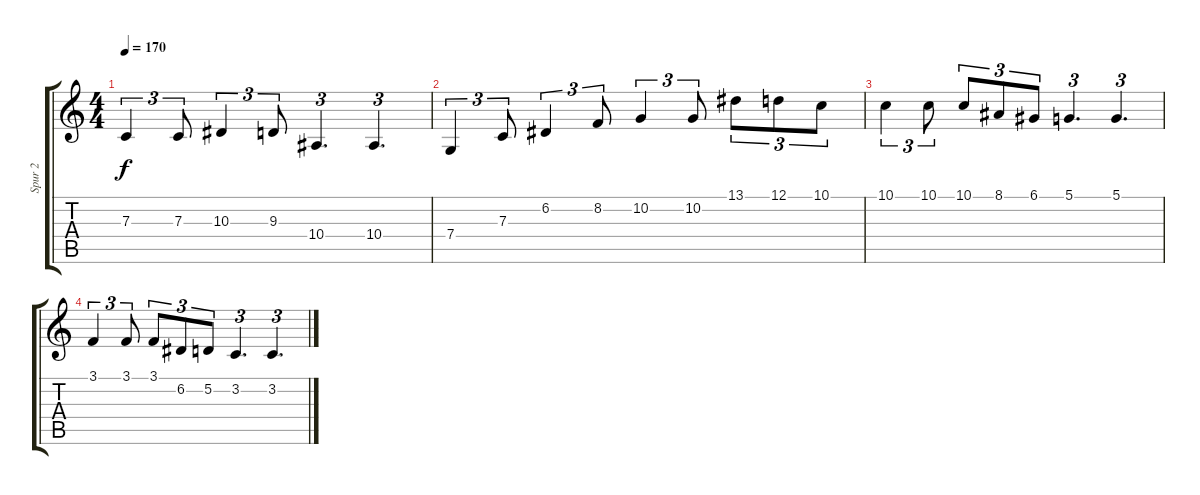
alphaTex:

\track ("Spur 2" "Spur 2") {instrument accordion}
\staff {score tabs}
\tuning (D4 A3 F3 C3 G2 D2) {hide}
\ts (4 4)
\tempo 170
\clef g2
\ks c
7.3.4{tu (3 2) dy f} 7.3.8{tu (3 2)} 10.3.4{tu (3 2)} 9.3.8{tu (3 2)} 10.4.4{d tu (3 2)} 10.4.4{d tu (3 2)} |
7.4.4{tu (3 2)} 7.3.8{tu (3 2)} 6.2.4{tu (3 2)} 8.2.8{tu (3 2)} 10.2.4{tu (3 2)} 10.2.8{tu (3 2)} 13.1.8{tu (3 2)} 12.1.8{tu (3 2)} 10.1.8{tu (3 2)} |
10.1.4{tu (3 2)} 10.1.8{tu (3 2)} 10.1.8{tu (3 2)} 8.1.8{tu (3 2)} 6.1.8{tu (3 2)} 5.1.4{d tu (3 2)} 5.1.4{d tu (3 2)} |
3.1.4{tu (3 2)} 3.1.8{tu (3 2)} 3.1.8{tu (3 2)} 6.2.8{tu (3 2)} 5.2.8{tu (3 2)} 3.2.4{d tu (3 2)} 3.2.4{d tu (3 2)}
